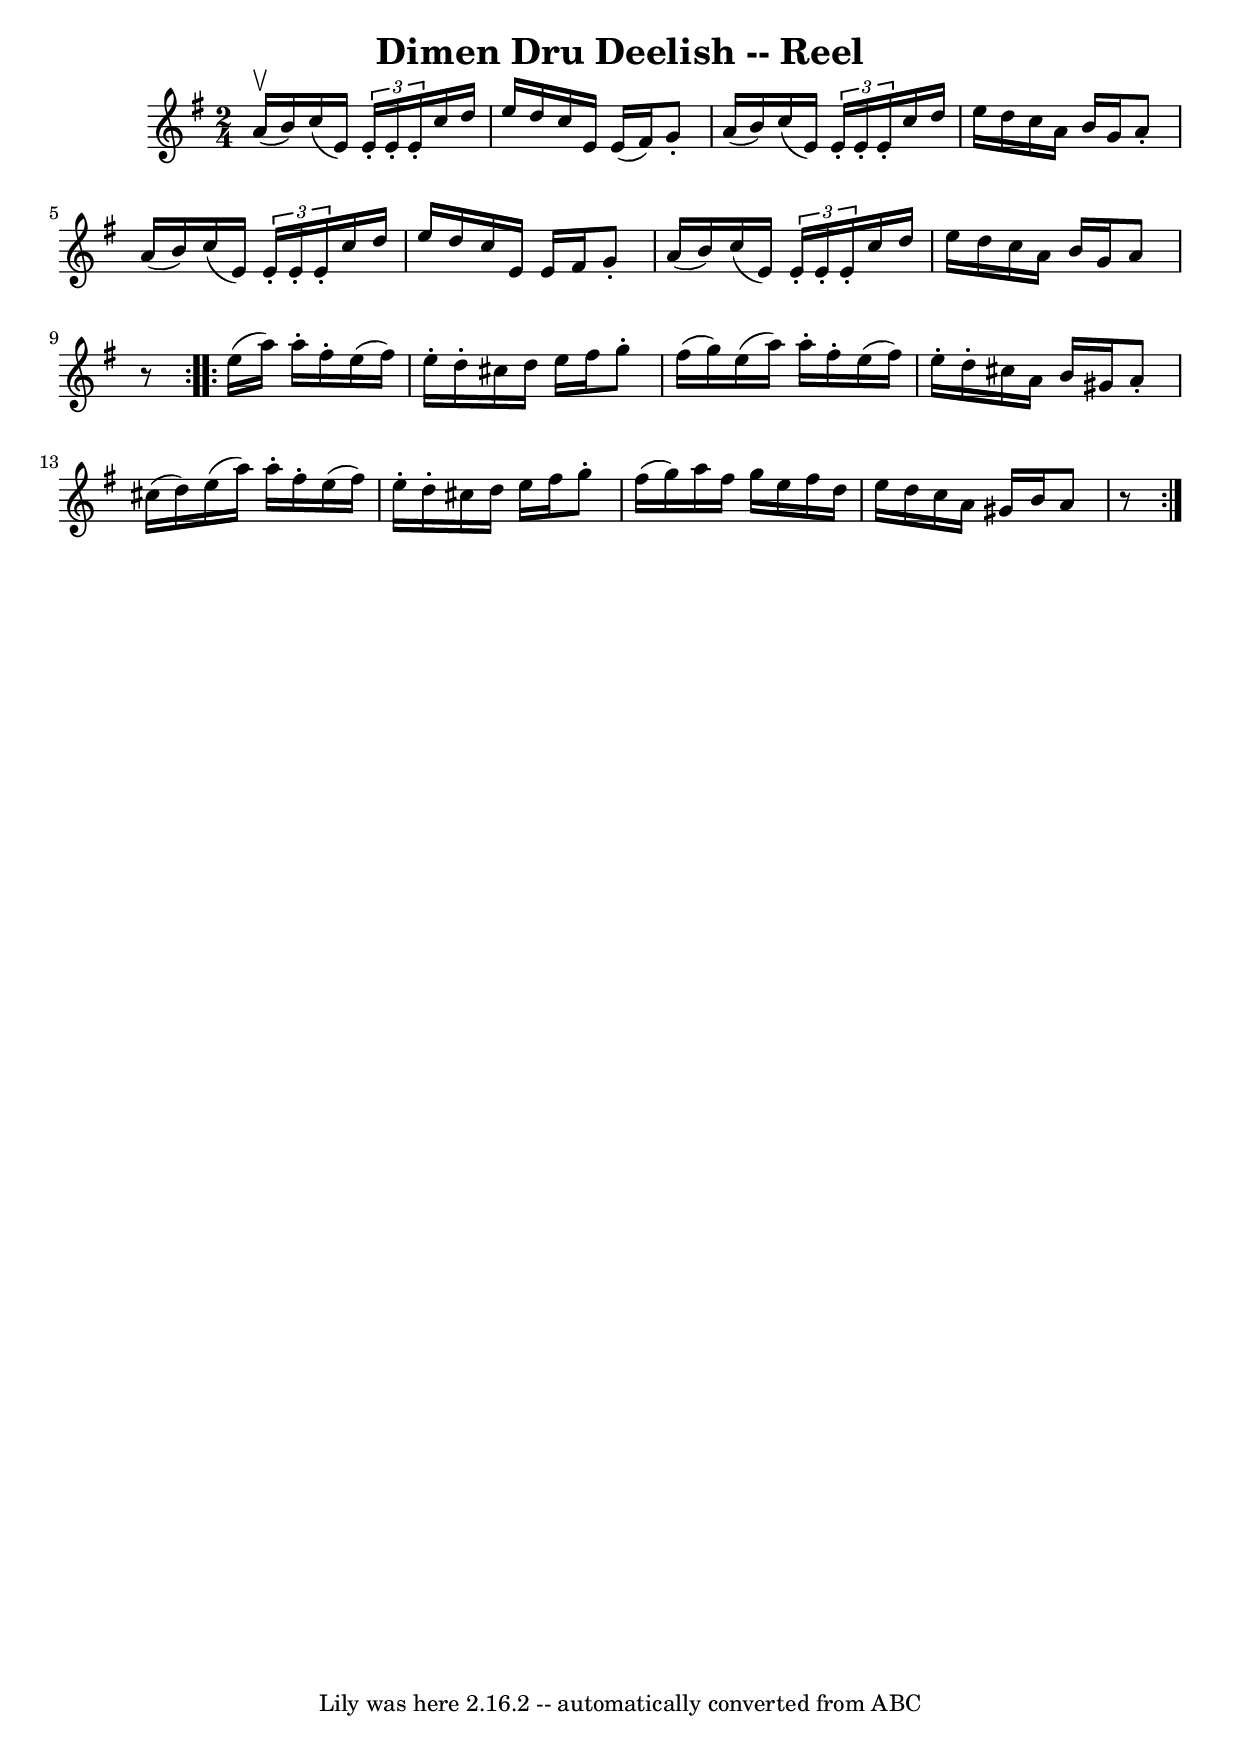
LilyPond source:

\version "2.16.2"
\include "Mammoth.ily"
\header {
  %% book = "Ryan's Mammoth Collection"
  crossRefNumber = "1"
  footnotes = "\\\\182\\\\The book has the triplets written as demisemiquavers."
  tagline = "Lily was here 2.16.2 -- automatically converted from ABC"
  title = "Dimen Dru Deelish -- Reel"

}
voicedefault =  {



  \repeat volta 2 {

    \time 2/4 
    \key a \dorian
    a'16^\upbow(b'16) |
    c''16 (e'16 
    ) \times 2/3 { e'16 -. e'16 -. e'16 -. 
		 } c''16 d''16 e''16    
    d''16    |
    c''16 e'16 e'16 (fis'16) g'8 -. a'16 (
    b'16)   |
    c''16 (e'16) \times 2/3 { e'16 -. e'16 -.   
			      e'16 -. 
			    } c''16 d''16 e''16 d''16    |
    c''16 a'16    
    b'16 g'16 a'8 -. a'16 (b'16)   |
    c''16 (e'16) 
    \times 2/3 { e'16 -. e'16 -. e'16 -. 
	       } c''16 d''16 e''16 d''16 
    |
    c''16 e'16 e'16 fis'16 g'8 -. a'16 (b'16)   
    |
    c''16 (e'16) \times 2/3 { e'16 -. e'16 -. e'16 -. 
			    }   
    c''16 d''16 e''16 d''16    |
    c''16 a'16 b'16 g'16    
    a'8    r8   
  } 
  \repeat volta 2 {
    e''16 (a''16) a''16 -. fis''16 -. 
    e''16 (fis''16) e''16 -. d''16 -.   |
    cis''16 d''16    
    e''16 fis''16 g''8 -. fis''16 (g''16)   |
    e''16 (
    a''16) a''16 -. fis''16 -. e''16 (fis''16) e''16 -. d''16 -. 
    |
    cis''16 a'16 b'16 gis'16 a'8 -. cis''16 (d''16  -)   |
    e''16 (a''16) a''16 -. fis''16 -. e''16 (
    fis''16) e''16 -. d''16 -.   |
    cis''16 d''16 e''16    
    fis''16 g''8 -. fis''16 (g''16)   |
    a''16 fis''16    
    g''16 e''16 fis''16 d''16 e''16 d''16    |
    c''16    
    a'16 gis'16 b'16 a'8    r8   
  }   

}

\score{
  <<

    \context Staff="default"
    {
      \voicedefault 
      
    }

  >>
  \layout {
    
  }
  \midi {
  }

}
